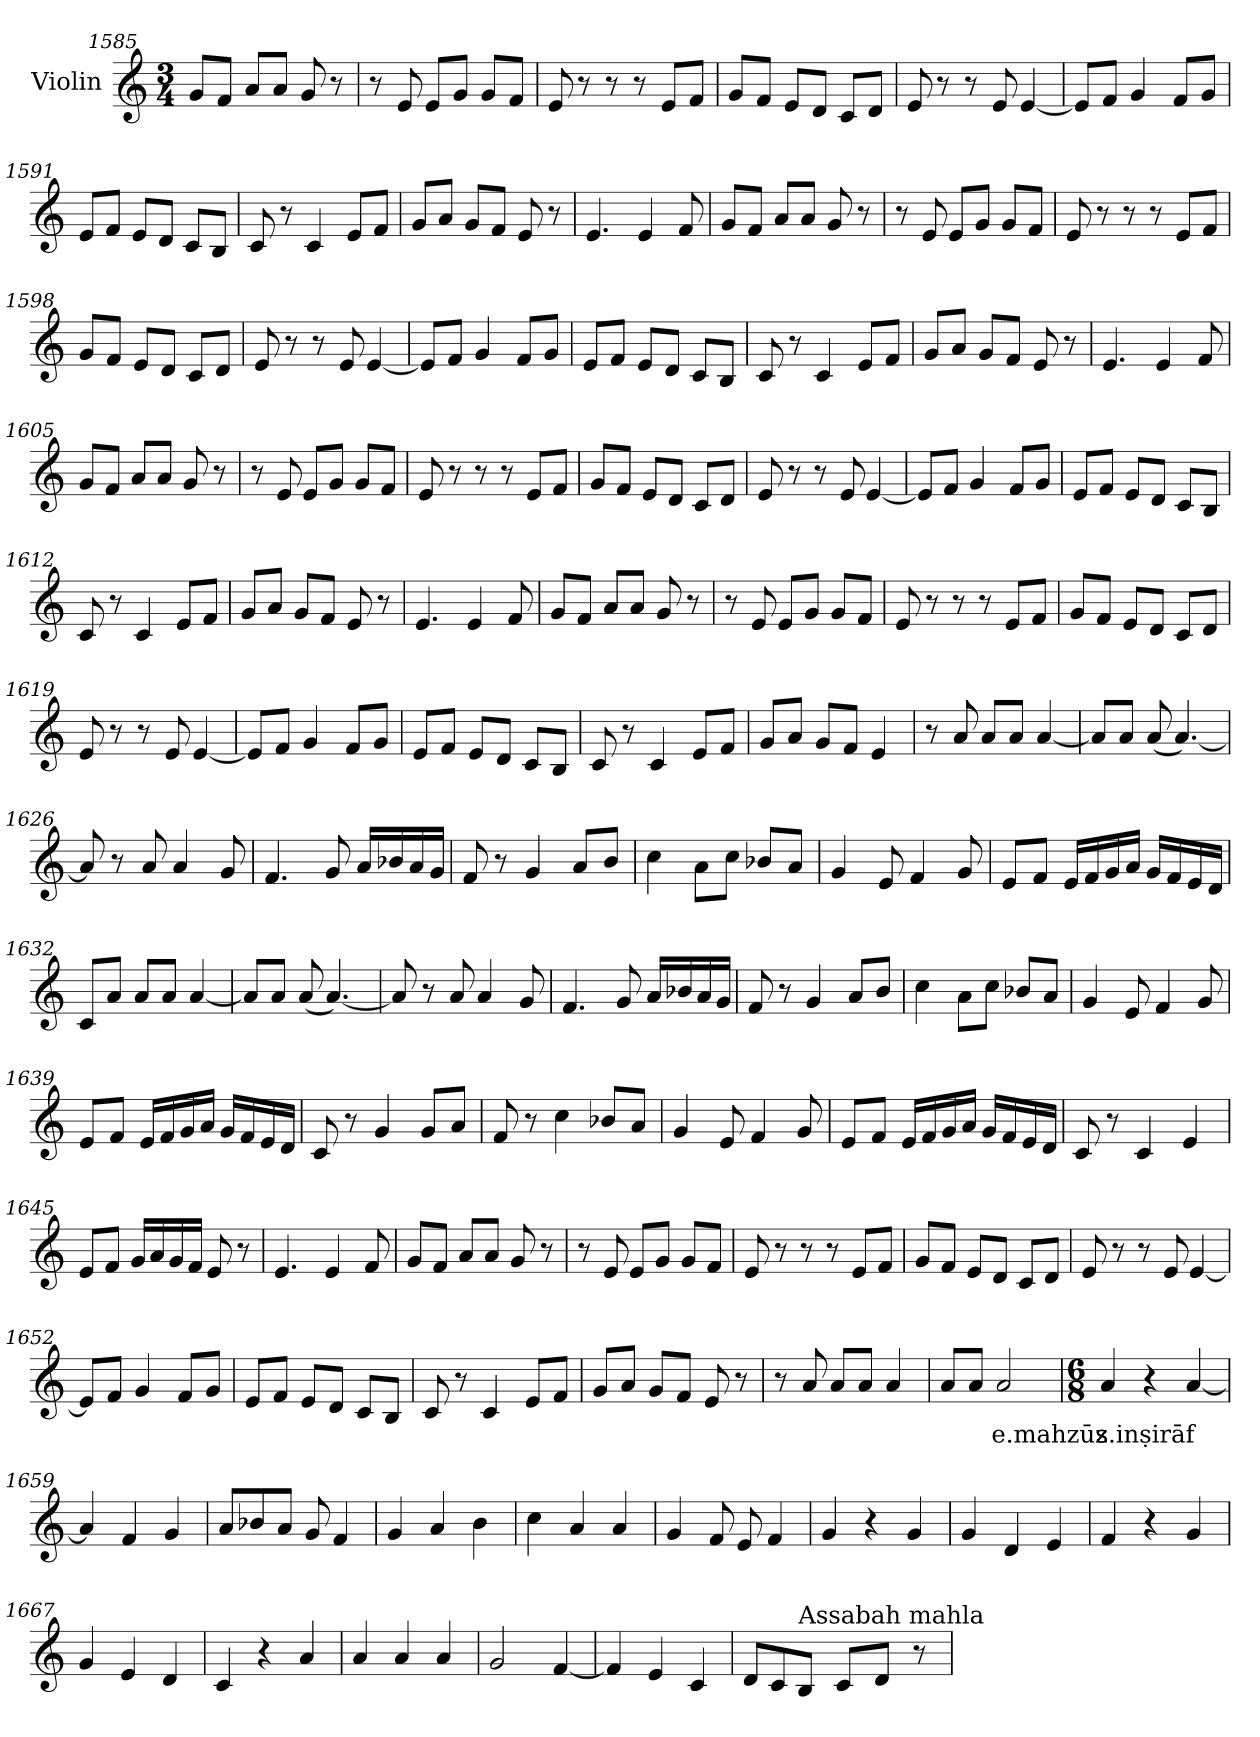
**kern	**text
*part1	*part1
*staff1	*staff1
*I"Violin	*
*clefG2	*
*k[]	*
*M3/4	*
=1585	=1585
8g/L	.
8f/J	.
8a/L	.
8a/J	.
8g/	.
8r	.
=1586	=1586
8r	.
8e/	.
8e/L	.
8g/J	.
8g/L	.
8f/J	.
!!LO:LB:g=z
=1587	=1587
8e/	.
8r	.
8r	.
8r	.
8e/L	.
8f/J	.
=1588	=1588
8g/L	.
8f/J	.
8e/L	.
8d/J	.
8c/L	.
8d/J	.
=1589	=1589
8e/	.
8r	.
8r	.
8e/	.
[4e/	.
=1590	=1590
8e/L]	.
8f/J	.
4g/	.
8f/L	.
8g/J	.
=1591	=1591
8e/L	.
8f/J	.
8e/L	.
8d/J	.
8c/L	.
8B/J	.
=1592	=1592
8c/	.
8r	.
4c/	.
8e/L	.
8f/J	.
!!LO:LB:g=z
=1593	=1593
8g/L	.
8a/J	.
8g/L	.
8f/J	.
8e/	.
8r	.
=1594	=1594
4.e/	.
4e/	.
8f/	.
=1595	=1595
8g/L	.
8f/J	.
8a/L	.
8a/J	.
8g/	.
8r	.
=1596	=1596
8r	.
8e/	.
8e/L	.
8g/J	.
8g/L	.
8f/J	.
=1597	=1597
8e/	.
8r	.
8r	.
8r	.
8e/L	.
8f/J	.
=1598	=1598
8g/L	.
8f/J	.
8e/L	.
8d/J	.
8c/L	.
8d/J	.
!!LO:LB:g=z
=1599	=1599
8e/	.
8r	.
8r	.
8e/	.
[4e/	.
=1600	=1600
8e/L]	.
8f/J	.
4g/	.
8f/L	.
8g/J	.
=1601	=1601
8e/L	.
8f/J	.
8e/L	.
8d/J	.
8c/L	.
8B/J	.
=1602	=1602
8c/	.
8r	.
4c/	.
8e/L	.
8f/J	.
=1603	=1603
8g/L	.
8a/J	.
8g/L	.
8f/J	.
8e/	.
8r	.
=1604	=1604
4.e/	.
4e/	.
8f/	.
!!LO:PB:g=z
=1605	=1605
8g/L	.
8f/J	.
8a/L	.
8a/J	.
8g/	.
8r	.
=1606	=1606
8r	.
8e/	.
8e/L	.
8g/J	.
8g/L	.
8f/J	.
=1607	=1607
8e/	.
8r	.
8r	.
8r	.
8e/L	.
8f/J	.
=1608	=1608
8g/L	.
8f/J	.
8e/L	.
8d/J	.
8c/L	.
8d/J	.
=1609	=1609
8e/	.
8r	.
8r	.
8e/	.
[4e/	.
=1610	=1610
8e/L]	.
8f/J	.
4g/	.
8f/L	.
8g/J	.
!!LO:LB:g=z
=1611	=1611
8e/L	.
8f/J	.
8e/L	.
8d/J	.
8c/L	.
8B/J	.
=1612	=1612
8c/	.
8r	.
4c/	.
8e/L	.
8f/J	.
=1613	=1613
8g/L	.
8a/J	.
8g/L	.
8f/J	.
8e/	.
8r	.
=1614	=1614
4.e/	.
4e/	.
8f/	.
=1615	=1615
8g/L	.
8f/J	.
8a/L	.
8a/J	.
8g/	.
8r	.
=1616	=1616
8r	.
8e/	.
8e/L	.
8g/J	.
8g/L	.
8f/J	.
!!LO:LB:g=z
=1617	=1617
8e/	.
8r	.
8r	.
8r	.
8e/L	.
8f/J	.
=1618	=1618
8g/L	.
8f/J	.
8e/L	.
8d/J	.
8c/L	.
8d/J	.
=1619	=1619
8e/	.
8r	.
8r	.
8e/	.
[4e/	.
=1620	=1620
8e/L]	.
8f/J	.
4g/	.
8f/L	.
8g/J	.
=1621	=1621
8e/L	.
8f/J	.
8e/L	.
8d/J	.
8c/L	.
8B/J	.
=1622	=1622
8c/	.
8r	.
4c/	.
8e/L	.
8f/J	.
!!LO:LB:g=z
=1623	=1623
8g/L	.
8a/J	.
8g/L	.
8f/J	.
4e/	.
=1624	=1624
8r	.
8a/	.
8a/L	.
8a/J	.
[4a/	.
=1625	=1625
8a/L]	.
8a/J	.
(<8a/	.
[4.a/)	.
=1626	=1626
8a/]	.
8r	.
8a/	.
4a/	.
8g/	.
=1627	=1627
4.f/	.
8g/	.
16a/LL	.
16b-X/	.
16a/	.
16g/JJ	.
=1628	=1628
8f/	.
8r	.
4g/	.
8a/L	.
8b/J	.
!!LO:LB:g=z
=1629	=1629
4cc\	.
8a\L	.
8cc\J	.
8b-X/L	.
8a/J	.
=1630	=1630
4g/	.
8e/	.
4f/	.
8g/	.
=1631	=1631
8e/L	.
8f/J	.
16e/LL	.
16f/	.
16g/	.
16a/JJ	.
16g/LL	.
16f/	.
16e/	.
16d/JJ	.
=1632	=1632
8c/L	.
8a/J	.
8a/L	.
8a/J	.
[4a/	.
=1633	=1633
8a/L]	.
8a/J	.
(<8a/	.
[4.a/)	.
=1634	=1634
8a/]	.
8r	.
8a/	.
4a/	.
8g/	.
!!LO:LB:g=z
=1635	=1635
4.f/	.
8g/	.
16a/LL	.
16b-X/	.
16a/	.
16g/JJ	.
=1636	=1636
8f/	.
8r	.
4g/	.
8a/L	.
8b/J	.
=1637	=1637
4cc\	.
8a\L	.
8cc\J	.
8b-X/L	.
8a/J	.
=1638	=1638
4g/	.
8e/	.
4f/	.
8g/	.
=1639	=1639
8e/L	.
8f/J	.
16e/LL	.
16f/	.
16g/	.
16a/JJ	.
16g/LL	.
16f/	.
16e/	.
16d/JJ	.
=1640	=1640
8c/	.
8r	.
4g/	.
8g/L	.
8a/J	.
!!LO:LB:g=z
=1641	=1641
8f/	.
8r	.
4cc\	.
8b-X/L	.
8a/J	.
=1642	=1642
4g/	.
8e/	.
4f/	.
8g/	.
=1643	=1643
8e/L	.
8f/J	.
16e/LL	.
16f/	.
16g/	.
16a/JJ	.
16g/LL	.
16f/	.
16e/	.
16d/JJ	.
=1644	=1644
8c/	.
8r	.
4c/	.
4e/	.
=1645	=1645
8e/L	.
8f/J	.
16g/LL	.
16a/	.
16g/	.
16f/JJ	.
8e/	.
8r	.
=1646	=1646
4.e/	.
4e/	.
8f/	.
!!LO:LB:g=z
=1647	=1647
8g/L	.
8f/J	.
8a/L	.
8a/J	.
8g/	.
8r	.
=1648	=1648
8r	.
8e/	.
8e/L	.
8g/J	.
8g/L	.
8f/J	.
=1649	=1649
8e/	.
8r	.
8r	.
8r	.
8e/L	.
8f/J	.
=1650	=1650
8g/L	.
8f/J	.
8e/L	.
8d/J	.
8c/L	.
8d/J	.
=1651	=1651
8e/	.
8r	.
8r	.
8e/	.
[4e/	.
=1652	=1652
8e/L]	.
8f/J	.
4g/	.
8f/L	.
8g/J	.
!!LO:PB:g=z
=1653	=1653
8e/L	.
8f/J	.
8e/L	.
8d/J	.
8c/L	.
8B/J	.
=1654	=1654
8c/	.
8r	.
4c/	.
8e/L	.
8f/J	.
=1655	=1655
8g/L	.
8a/J	.
8g/L	.
8f/J	.
8e/	.
8r	.
=1656	=1656
8r	.
8a/	.
8a/L	.
8a/J	.
4a/	.
=1657	=1657
8a/L	.
8a/J	.
!	!LO:LY:b
2a/	e.mahzūz
=1658	=1658
*M6/8	*
*MM120	*
!	!LO:LY:b
4a/	s.inṣirāf
4r	.
[4a/	.
!!LO:LB:g=z
=1659	=1659
4a/]	.
4f/	.
4g/	.
=1660	=1660
8a/L	.
8b-X/	.
8a/J	.
8g/	.
4f/	.
=1661	=1661
4g/	.
4a/	.
4b\	.
=1662	=1662
4cc\	.
4a/	.
4a/	.
=1663	=1663
4g/	.
8f/	.
8e/	.
4f/	.
=1664	=1664
4g/	.
4r	.
4g/	.
=1665	=1665
4g/	.
4d/	.
4e/	.
!!LO:LB:g=z
=1666	=1666
4f/	.
4r	.
4g/	.
=1667	=1667
4g/	.
4e/	.
4d/	.
=1668	=1668
4c/	.
4r	.
4a/	.
=1669	=1669
4a/	.
4a/	.
4a/	.
=1670	=1670
2g/	.
[4f/	.
=1671	=1671
4f/]	.
4e/	.
4c/	.
=1672	=1672
8d/L	.
8c/	.
!LO:TX:a:t=Assabah mahla	!
8B/J	.
8c/L	.
8d/J	.
8r	.
=	=
*-	*-
